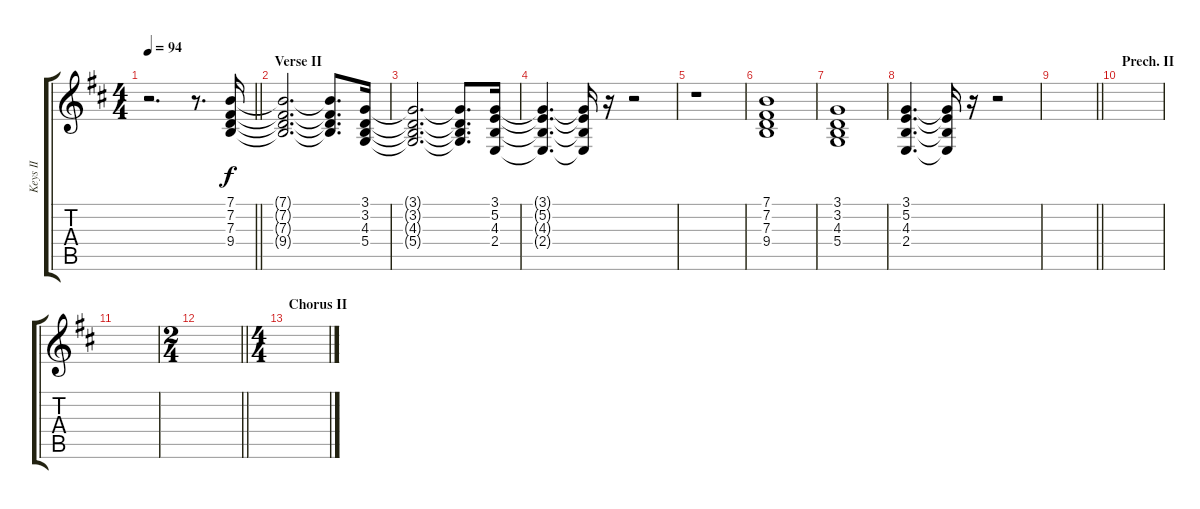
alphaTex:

\track ("Keys II" "Keys II") {instrument choiraahs}
\staff {score tabs}
\tuning (E4 B3 G3 D3 A2 E2) {hide}
\ts (4 4)
\tempo 94
\clef g2
\barLineRight lightlight
\ks bminor
r.2{d dy f} r.8{d} (7.1 7.2 7.3 9.4).16 |
\section ("" "Verse II")
(7.1{t} 7.2{t} 7.3{t} 9.4{t}).2{d} (7.1{t} 7.2{t} 7.3{t} 9.4{t}).8{d} (3.1 3.2 4.3 5.4).16 |
(3.1{t} 3.2{t} 4.3{t} 5.4{t}).2{d} (3.1{t} 3.2{t} 4.3{t} 5.4{t}).8{d} (3.1 5.2 4.3 2.4).16 |
(3.1{t} 5.2{t} 4.3{t} 2.4{t}).4{d} (3.1{t} 5.2{t} 4.3{t} 2.4{t}).16 r.16 r.2 |
r.1 |
(7.1 7.2 7.3 9.4).1 |
(3.1 3.2 4.3 5.4).1 |
(3.1 5.2 4.3 2.4).4{d} (3.1{t} 5.2{t} 4.3{t} 2.4{t}).16 r.16 r.2 |
\barLineRight lightlight
|
\section ("" "Prech. II")
|
|
\ts (2 4)
\barLineRight lightlight
|
\ts (4 4)
\section ("" "Chorus II")
